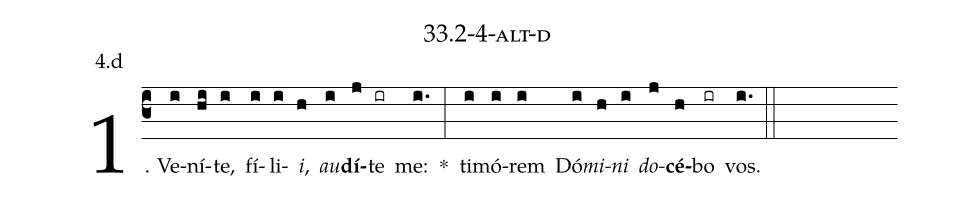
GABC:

name: 33.2-4-alt-d;
annotation: 4.d;
%%
(c3)1. Ve(i)ní(hi)te,(i) fí(i)li(i)<i>i</i>,(h) <i>au</i>(i)<b>dí</b>(j)te(ir) me:(i.) *(:) ti(i)mó(i)rem(i) Dó(i)<i>mi</i>(h)<i>ni</i>(i) <i>do</i>(j)<b>cé</b>(h)bo(ir) vos.(i.) (::)
